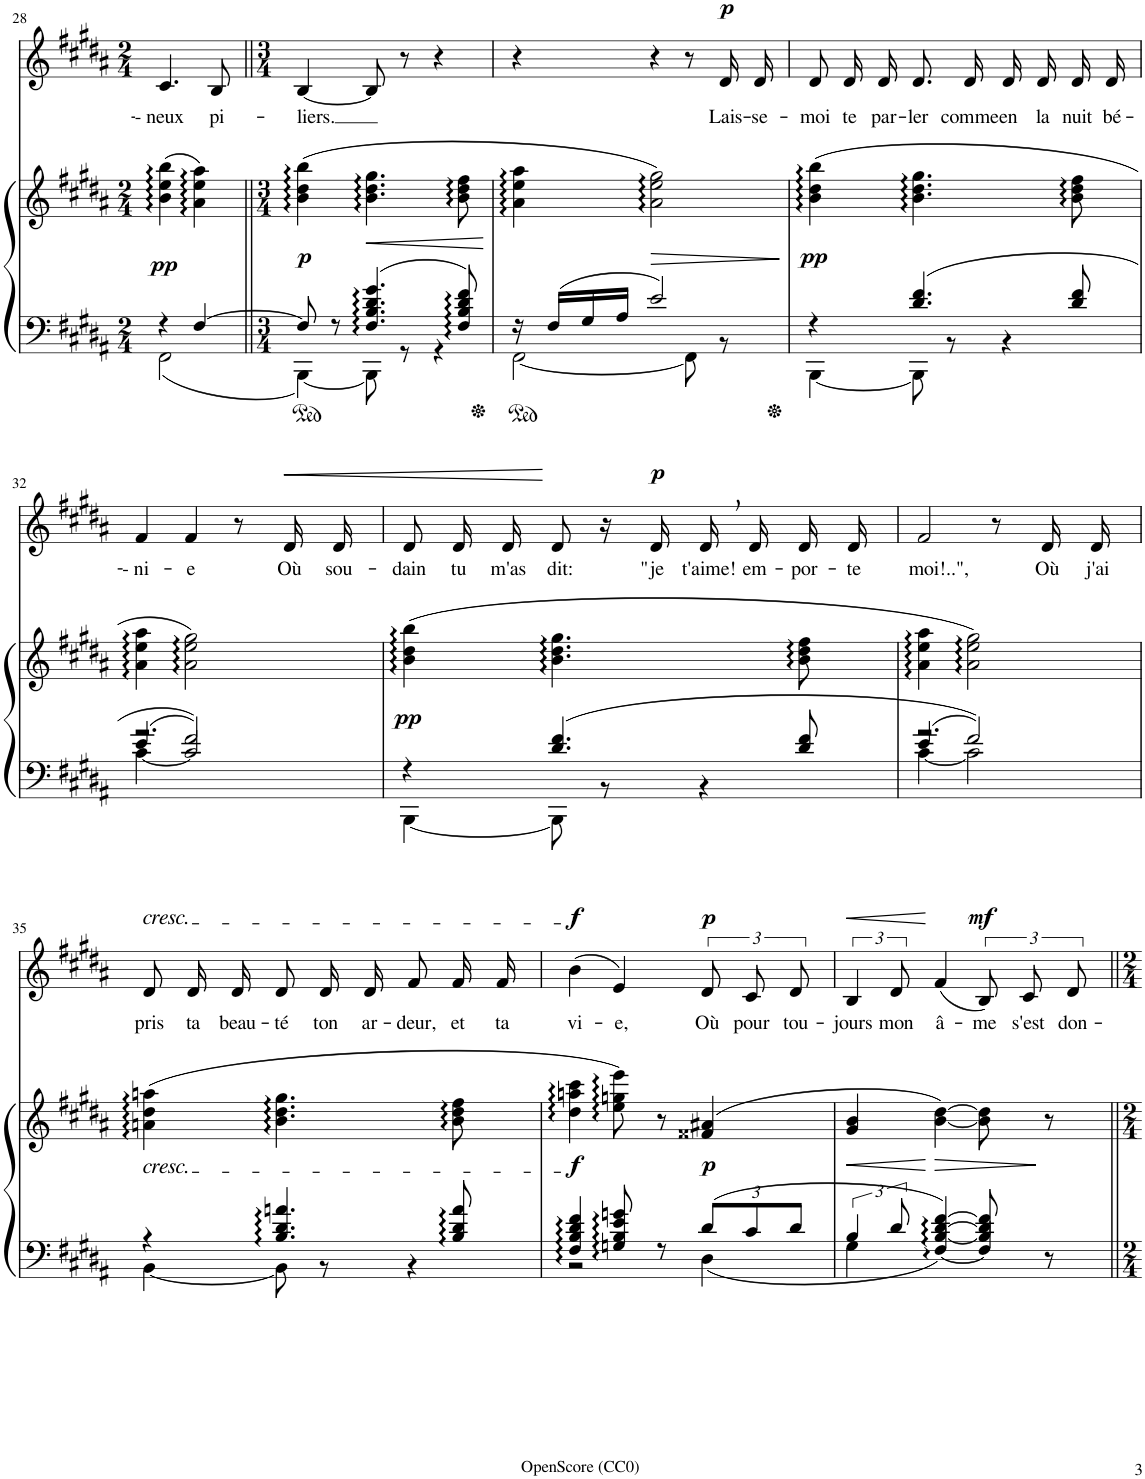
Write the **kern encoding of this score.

**kern	**kern	**dynam	**kern	**text	**dynam
*part2	*part2	*part2	*part1	*part1	*part1
*staff3	*staff2	*staff2/3	*staff1	*staff1	*staff1
*I"Piano	*	*	*I"Chant Voice	*	*
*I'Pno	*	*	*	*	*
!!LO:PB:g=z
*clefF4	*clefG2	*	*clefG2	*	*
*k[f#c#g#d#a#]	*k[f#c#g#d#a#]	*	*k[f#c#g#d#a#]	*	*
*M2/4	*M2/4	*	*M2/4	*	*
=28	=28	=28	=28	=28	=28
*^	*	*	*	*	*
!	!	!	!LO:DY:b	!	!LO:LY:b	!
4r	2FF#\	(4b\ 4ee\ 4bb\	pp	4.c#/	-- neux	.
[4F#/	.	4a#\ 4ee\ 4aa#\)	.	.	.	.
!	!	!	!	!	!LO:LY:b	!
.	.	.	.	8B/	pi-	.
=29||	=29||	=29||	=29||	=29||	=29||	=29||
*M3/4	*	*M3/4	*	*M3/4	*	*
!	!	!	!LO:DY:b	!	!LO:LY:b	!
8F#/]	[4BBB\	(4b\ 4dd#\ 4bb\	p	[4B/	-liers.	.
8r	.	.	.	.	.	.
!	!	!	!LO:HP:b	!	!	!
4.F#/ 4.B/ 4.d#/ 4.g#/	8BBB\]	4.b\ 4.dd#\ 4.gg#\	<	8B/]	.	.
.	8r	.	.	8r	.	.
.	4r	.	.	4r	.	.
8F#/ 8B/ 8d#/ 8f#/	.	8b\ 8dd#\ 8ff#\	.	.	.	.
*v	*v	*	*	*	*	*
.	.	[	.	.	.
=30	=30	=30	=30	=30	=30
*^	*	*	*	*	*
16r	[2FF#\	4a#\ 4ee\ 4aa#\	.	4r	.	.
16F#/LL	.	.	.	.	.	.
16G#/	.	.	.	.	.	.
16A#/JJ	.	.	.	.	.	.
!	!	!	!LO:HP:b	!	!	!
2e/	.	2a#\ 2ee\ 2gg#\)	>	4r	.	.
.	8FF#\]	.	.	8r	.	.
!	!	!	!	!	!LO:LY:b	!LO:DY:a
.	8r	.	.	16d#/LL	Lais-	p
!	!	!	!	!	!LO:LY:b	!
.	.	.	.	16d#/JJ	-se-	.
*v	*v	*	*	*	*	*
.	.	]	.	.	.
=31	=31	=31	=31	=31	=31
*^	*	*	*	*	*
!	!	!	!LO:DY:b	!	!LO:LY:b	!
4r	[4BBB\	(4b\ 4dd#\ 4bb\	pp	8d#/L	-moi	.
!	!	!	!	!	!LO:LY:b	!
.	.	.	.	16d#/L	te	.
!	!	!	!	!	!LO:LY:b	!
.	.	.	.	16d#/JJ	par-	.
!	!	!	!	!	!LO:LY:b	!
4.d#/ 4.f#/	8BBB\]	4.b\ 4.dd#\ 4.gg#\	.	8.d#/L	-ler	.
.	8r	.	.	.	.	.
!	!	!	!	!	!LO:LY:b	!
.	.	.	.	16d#/Jk	comme	.
!	!	!	!	!	!LO:LY:b	!
.	4r	.	.	16d#/LL	en	.
!	!	!	!	!	!LO:LY:b	!
.	.	.	.	16d#/J	la	.
!	!	!	!	!	!LO:LY:b	!
8d#/ 8f#/	.	8b\ 8dd#\ 8ff#\	.	16d#/L	nuit	.
!	!	!	!	!	!LO:LY:b	!
.	.	.	.	16d#/JJ	bé-	.
!!LO:LB:g=z
=32	=32	=32	=32	=32	=32	=32
*	*^	*	*	*	*	*
!	!	!	!	!	!	!LO:LY:b	!
4e/	2.r	[4c#\	4a#\ 4ee\ 4aa#\	.	4f#/	-- ni-	.
!	!	!	!	!	!	!LO:LY:b	!
2f#/	.	2c#/]	2a#\ 2ee\ 2gg#\)	.	4f#/	-e	.
.	.	.	.	.	8r	.	.
!	!	!	!	!	!	!LO:LY:b	!LO:HP:b
.	.	.	.	.	16d#/LL	Où	<
!	!	!	!	!	!	!LO:LY:b	!
.	.	.	.	.	16d#/JJ	sou-	.
*	*v	*v	*	*	*	*	*
=33	=33	=33	=33	=33	=33	=33
!	!	!	!LO:DY:b	!	!LO:LY:b	!
4r	[4BBB\	(4b\ 4dd#\ 4bb\	pp	8d#/L	-dain	.
!	!	!	!	!	!LO:LY:b	!
.	.	.	.	16d#/L	tu	.
!	!	!	!	!	!LO:LY:b	!
.	.	.	.	16d#/JJ	m'as	.
!	!	!	!	!	!LO:LY:b	!
4.d#/ 4.f#/	8BBB\]	4.b\ 4.dd#\ 4.gg#\	.	8d#/	dit:	[
.	8r	.	.	16r	.	.
!	!	!	!	!	!LO:LY:b	!LO:DY:a
.	.	.	.	16d#/	"je	p
!	!	!	!	!	!LO:LY:b	!
.	4r	.	.	16d#,/LL	t'aime!	.
!	!	!	!	!	!LO:LY:b	!
.	.	.	.	16d#/J	em-	.
!	!	!	!	!	!LO:LY:b	!
8d#/ 8f#/	.	8b\ 8dd#\ 8ff#\	.	16d#/L	-por-	.
!	!	!	!	!	!LO:LY:b	!
.	.	.	.	16d#/JJ	-te	.
=34	=34	=34	=34	=34	=34	=34
*	*^	*	*	*	*	*
!	!	!	!	!	!	!LO:LY:b	!
4e/	2.r	[4c#\	4a#\ 4ee\ 4aa#\	.	2f#/	moi!..",	.
2f#/	.	2c#\]	2a#\ 2ee\ 2gg#\)	.	.	.	.
.	.	.	.	.	8r	.	.
!	!	!	!	!	!	!LO:LY:b	!
.	.	.	.	.	16d#/LL	Où	.
!	!	!	!	!	!	!LO:LY:b	!
.	.	.	.	.	16d#/JJ	j'ai	.
*	*v	*v	*	*	*	*	*
!!LO:LB:g=z
=35	=35	=35	=35	=35	=35	=35
!	!	!	!	!LO:TX:a:i:t=cresc.	!	!
!	!	!LO:TX:b:i:t=cresc.	!	!	!	!
!	!	!	!	!	!LO:LY:b	!
4r	[4BB\	(4an\ 4dd#\ 4aan\	.	8d#/L	pris	.
!	!	!	!	!	!LO:LY:b	!
.	.	.	.	16d#/L	ta	.
!	!	!	!	!	!LO:LY:b	!
.	.	.	.	16d#/JJ	beau-	.
!	!	!	!	!	!LO:LY:b	!
4.B/ 4.d#/ 4.an/	8BB\]	4.b\ 4.dd#\ 4.gg#\	.	8d#/L	-té	.
!	!	!	!	!	!LO:LY:b	!
.	8r	.	.	16d#/L	ton	.
!	!	!	!	!	!LO:LY:b	!
.	.	.	.	16d#/JJ	ar-	.
!	!	!	!	!	!LO:LY:b	!
.	4r	.	.	8f#/L	-deur,	.
!	!	!	!	!	!LO:LY:b	!
8B/ 8d#/ 8a/	.	8b\ 8dd#\ 8ff#\	.	16f#/L	et	.
!	!	!	!	!	!LO:LY:b	!
.	.	.	.	16f#/JJ	ta	.
=36	=36	=36	=36	=36	=36	=36
!	!	!	!LO:DY:b	!	!LO:LY:b	!LO:DY:a
4F#/ 4B/ 4d#/ 4f#/	2r	4dd#\ 4aan\ 4ccc#\	f	(4b\	vi-	f
!	!	!	!	!	!LO:LY:b	!
8Gn/ 8B/ 8e/ 8gn/	.	8ee\ 8ggn\ 8eee\)	.	4e/)	-e,	.
8r	.	8r	.	.	.	.
*Xbrackettup	*	*	*	*	*	*
!	!	!	!LO:DY:b	!	!LO:LY:b	!LO:DY:a
12d#/L	4D#\	(>4f##X/ 4a#X/	p	12d#/L	Où	p
!	!	!	!	!	!LO:LY:b	!
12c#/	.	.	.	12c#/	pour	.
!	!	!	!	!	!LO:LY:b	!
12d#/J	.	.	.	12d#/J	tou-	.
=37	=37	=37	=37	=37	=37	=37
*brackettup	*	*	*	*	*	*
!	!	!	!LO:HP:b	!	!LO:LY:b	!LO:HP:b
6B/	4G#\	4g#/ 4b/	<	6B/	-jours	<
!	!	!	!	!	!LO:LY:b	!
12d#/	.	.	.	12d#/	mon	.
!	!	!	!LO:HP:n=1:b	!	!LO:LY:b	!
[<4B/ [4d#/ [4f#/	[<4F#/	[4b\ [4dd#\)	[ >	(4f#/	â-	[
!	!	!	!	!	!LO:LY:b	!LO:DY:a
8B/] 8d#/] 8f#/]	8F#/]	8b\] 8dd#\]	.	12B/L)	-me	mf
!	!	!	!	!	!LO:LY:b	!
.	.	.	.	12c#/	s'est	.
8r	8ryy	8r	]	.	.	.
!	!	!	!	!	!LO:LY:b	!
.	.	.	.	12d#/J	don-	.
*v	*v	*	*	*	*	*
=||	=||	=||	=||	=||	=||
*-	*-	*-	*-	*-	*-
